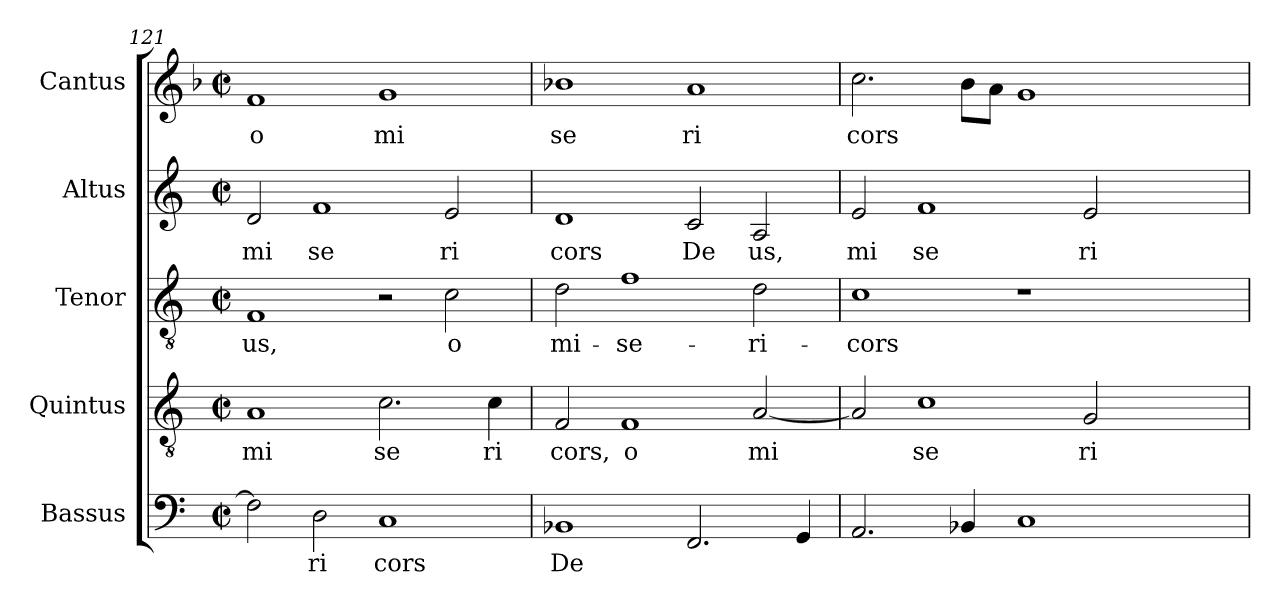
**kern	**text	**kern	**text	**kern	**text	**kern	**text	**kern	**text
*part5	*part5	*part4	*part4	*part3	*part3	*part2	*part2	*part1	*part1
*staff5	*staff5	*staff4	*staff4	*staff3	*staff3	*staff2	*staff2	*staff1	*staff1
*I"Bassus	*	*I"Quintus	*	*I"Tenor	*	*I"Altus	*	*I"Cantus	*
*clefF4	*	*clefGv2	*	*clefGv2	*	*clefG2	*	*clefG2	*
*k[]	*	*k[]	*	*	*	*	*	*k[b-]	*
*C:	*	*C:	*	*	*	*	*	*F:	*
*M2/2	*	*M2/2	*	*M2/2	*	*M2/2	*	*M2/2	*
*met(c|)	*	*met(c|)	*	*met(c|)	*	*met(c|)	*	*met(c|)	*
=121	=121	=121	=121	=121	=121	=121	=121	=121	=121
!	!	!	!LO:LY:b:cj	!	!LO:LY:b:cj	!	!LO:LY:b:cj	!	!LO:LY:b:cj
2F\]	.	1A	mi	1F	-us,	2d/	mi	1f	o
!	!LO:LY:b:cj	!	!	!	!	!	!LO:LY:b:cj	!	!
2D\	ri	.	.	.	.	1f	se	.	.
!	!LO:LY:b:cj	!	!LO:LY:b:cj	!	!	!	!	!	!LO:LY:b:cj
1C	cors	2.c\	se	2r	.	.	.	1g	mi
!	!	!	!	!	!LO:LY:b:cj	!	!LO:LY:b:cj	!	!
.	.	.	.	2c\	o	2e/	ri	.	.
!	!	!	!LO:LY:b:cj	!	!	!	!	!	!
.	.	4c\	ri	.	.	.	.	.	.
=122	=122	=122	=122	=122	=122	=122	=122	=122	=122
!	!LO:LY:b:cj	!	!LO:LY:b:cj	!	!LO:LY:b:cj	!	!LO:LY:b:cj	!	!LO:LY:b:cj
1BB-X	De	2F/	cors,	2d\	mi-	1d	cors	1b-X	se
!	!	!	!LO:LY:b:cj	!	!LO:LY:b:cj	!	!	!	!
.	.	1F	o	1f	-se-	.	.	.	.
!	!	!	!	!	!	!	!LO:LY:b:cj	!	!LO:LY:b:cj
2.FF/	.	.	.	.	.	2c/	De	1a	ri
!	!	!	!LO:LY:b	!	!LO:LY:b:cj	!	!LO:LY:b:cj	!	!
.	.	[<2A/	mi	2d\	-ri-	2A/	us,	.	.
4GG/	.	.	.	.	.	.	.	.	.
=123	=123	=123	=123	=123	=123	=123	=123	=123	=123
!	!	!	!	!	!LO:LY:b:cj	!	!LO:LY:b:cj	!	!LO:LY:b
2.AA/	.	2A/]	.	1c	-cors	2e/	mi	2.cc\	cors
!	!	!	!LO:LY:b:cj	!	!	!	!LO:LY:b:cj	!	!
.	.	1c	se	.	.	1f	se	.	.
4BB-/	.	.	.	.	.	.	.	8b-\L	.
.	.	.	.	.	.	.	.	8a\J	.
!	!	!	!	!LO:N:vis=1	!	!	!	!	!
1C	.	.	.	0r	.	.	.	1g	.
!	!	!	!LO:LY:b:cj	!	!	!	!LO:LY:b:cj	!	!
.	.	2G/	ri	.	.	2e/	ri	.	.
1ryy	.	1ryy	.	.	.	1ryy	.	1ryy	.
=	=	=	=	=	=	=	=	=	=
*-	*-	*-	*-	*-	*-	*-	*-	*-	*-
